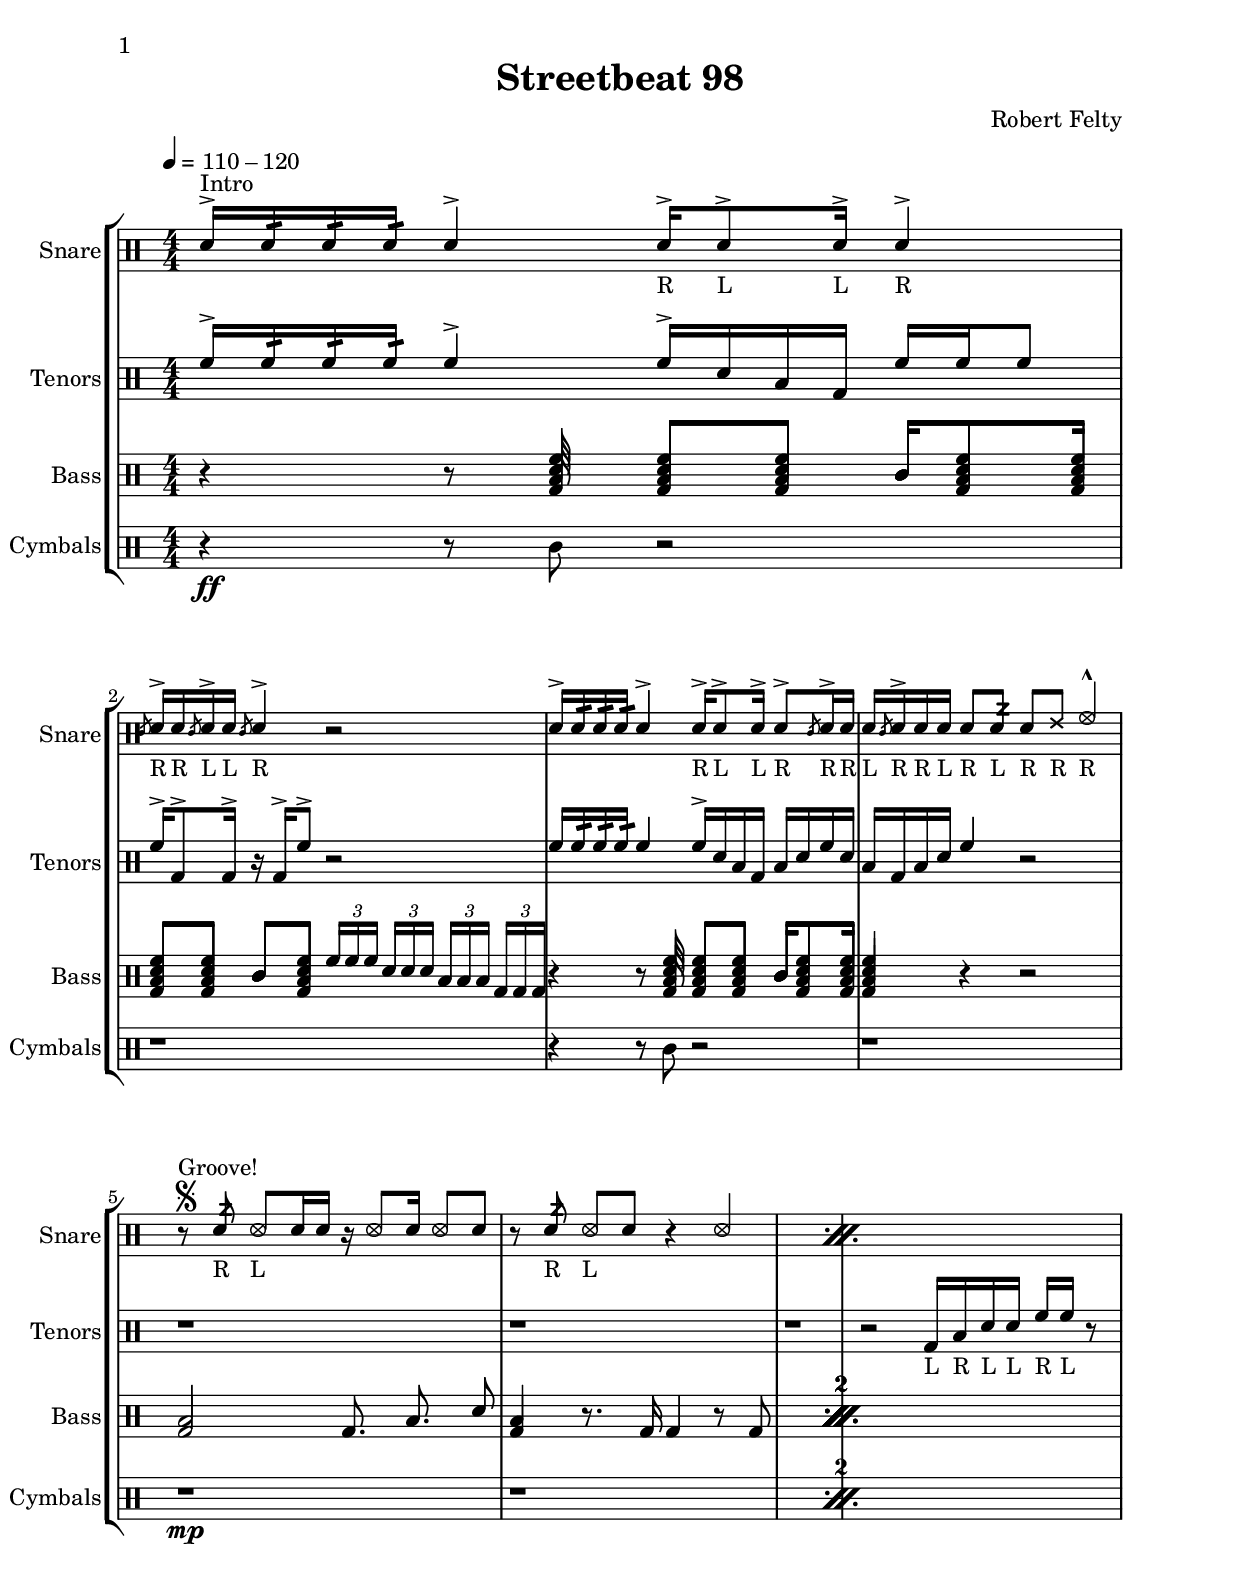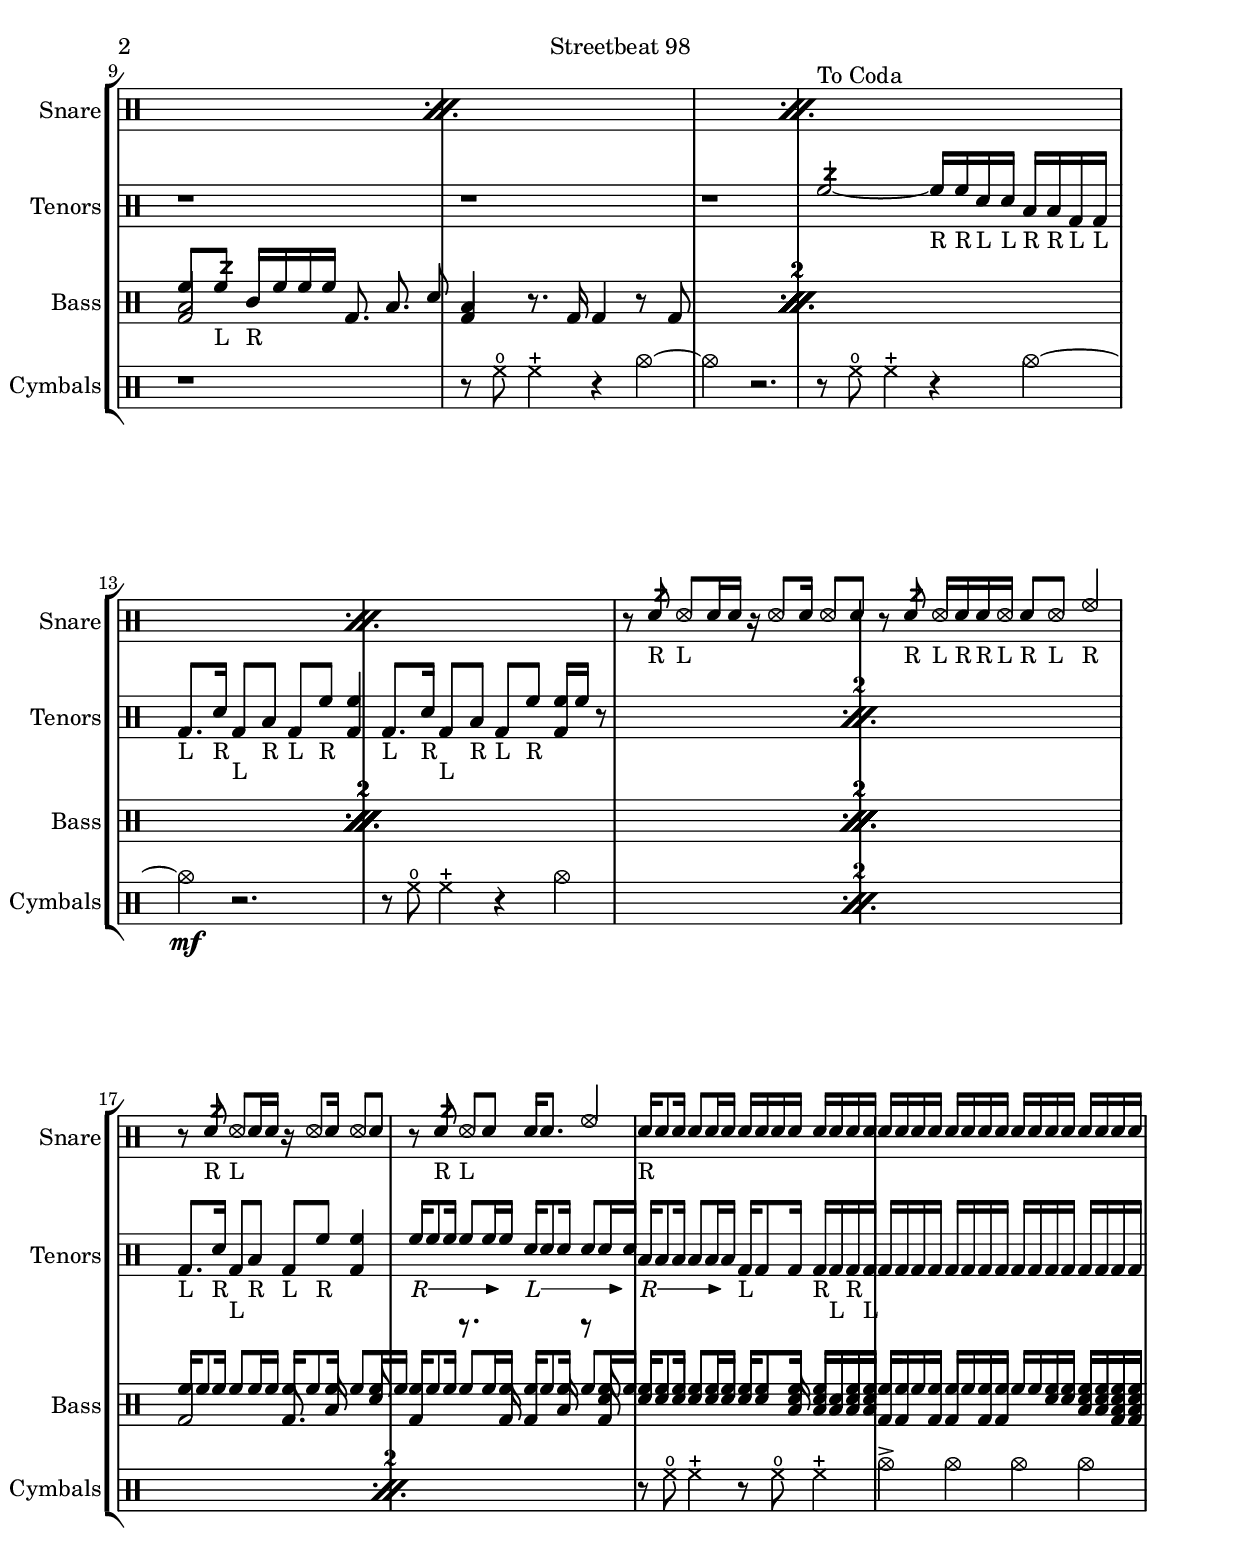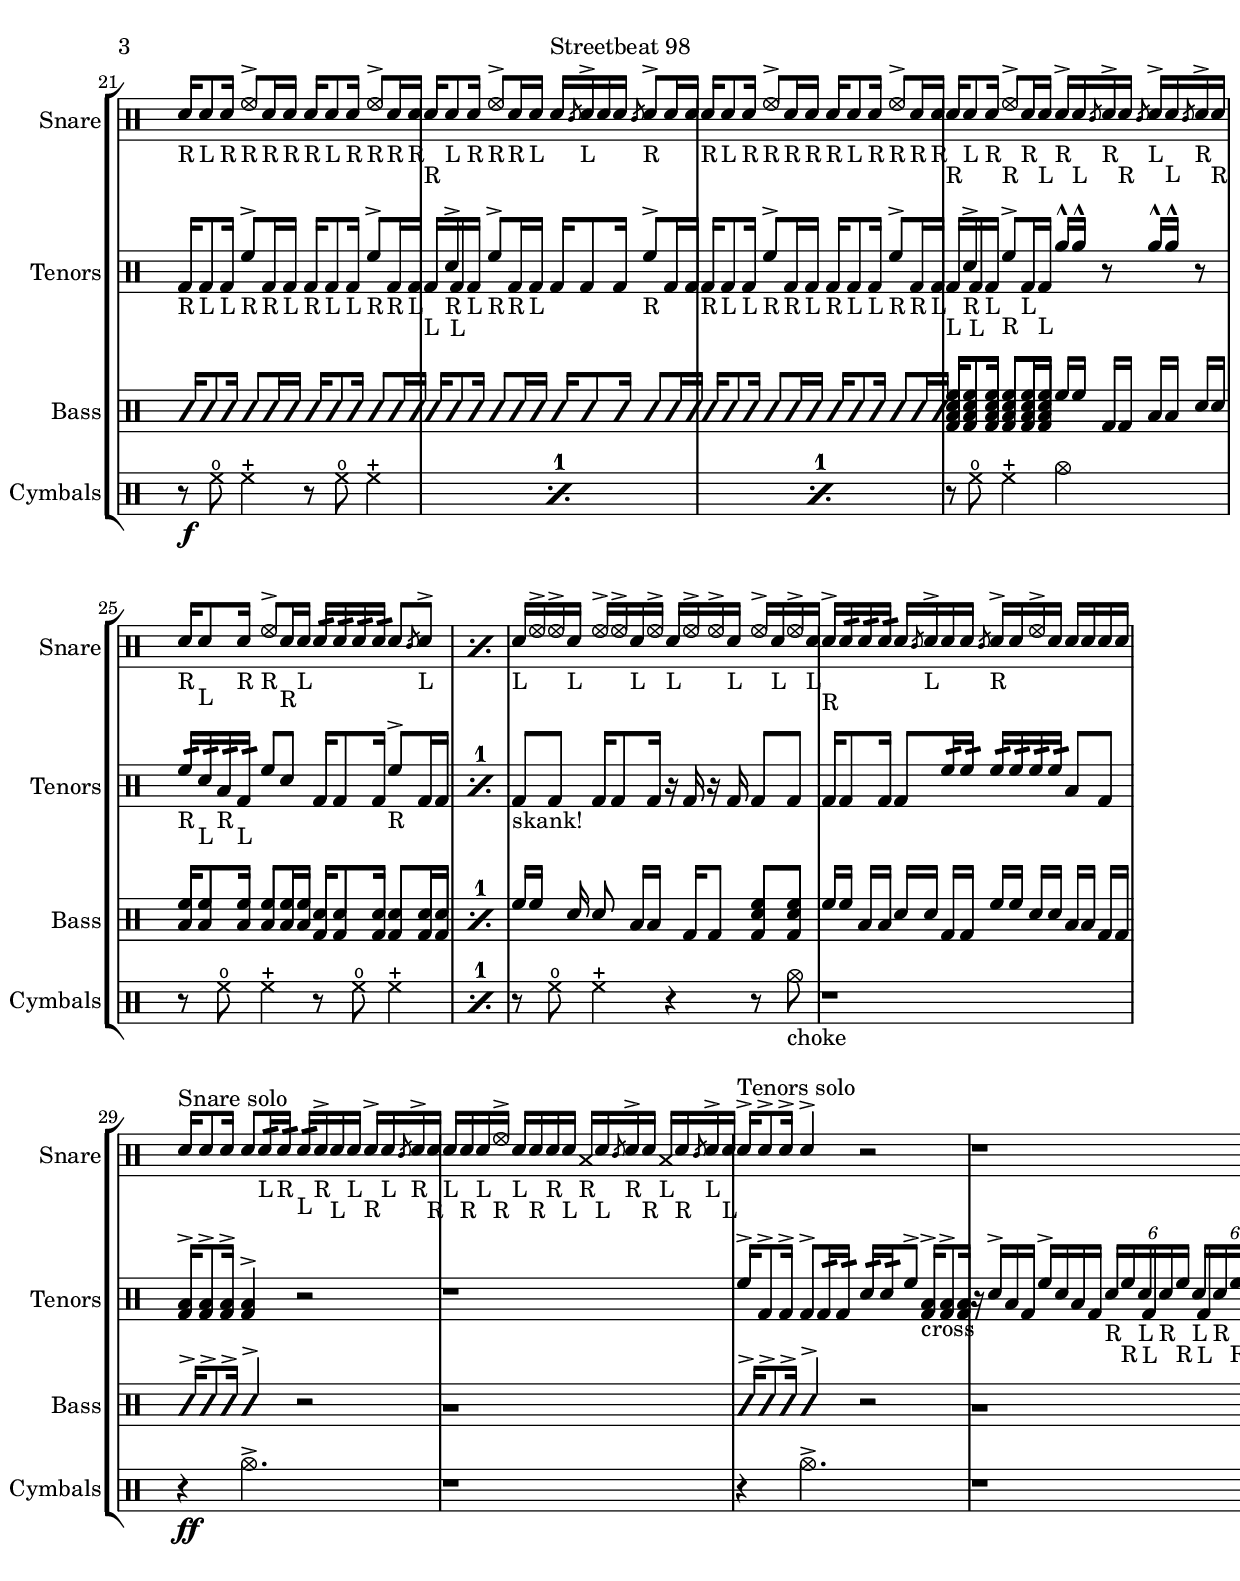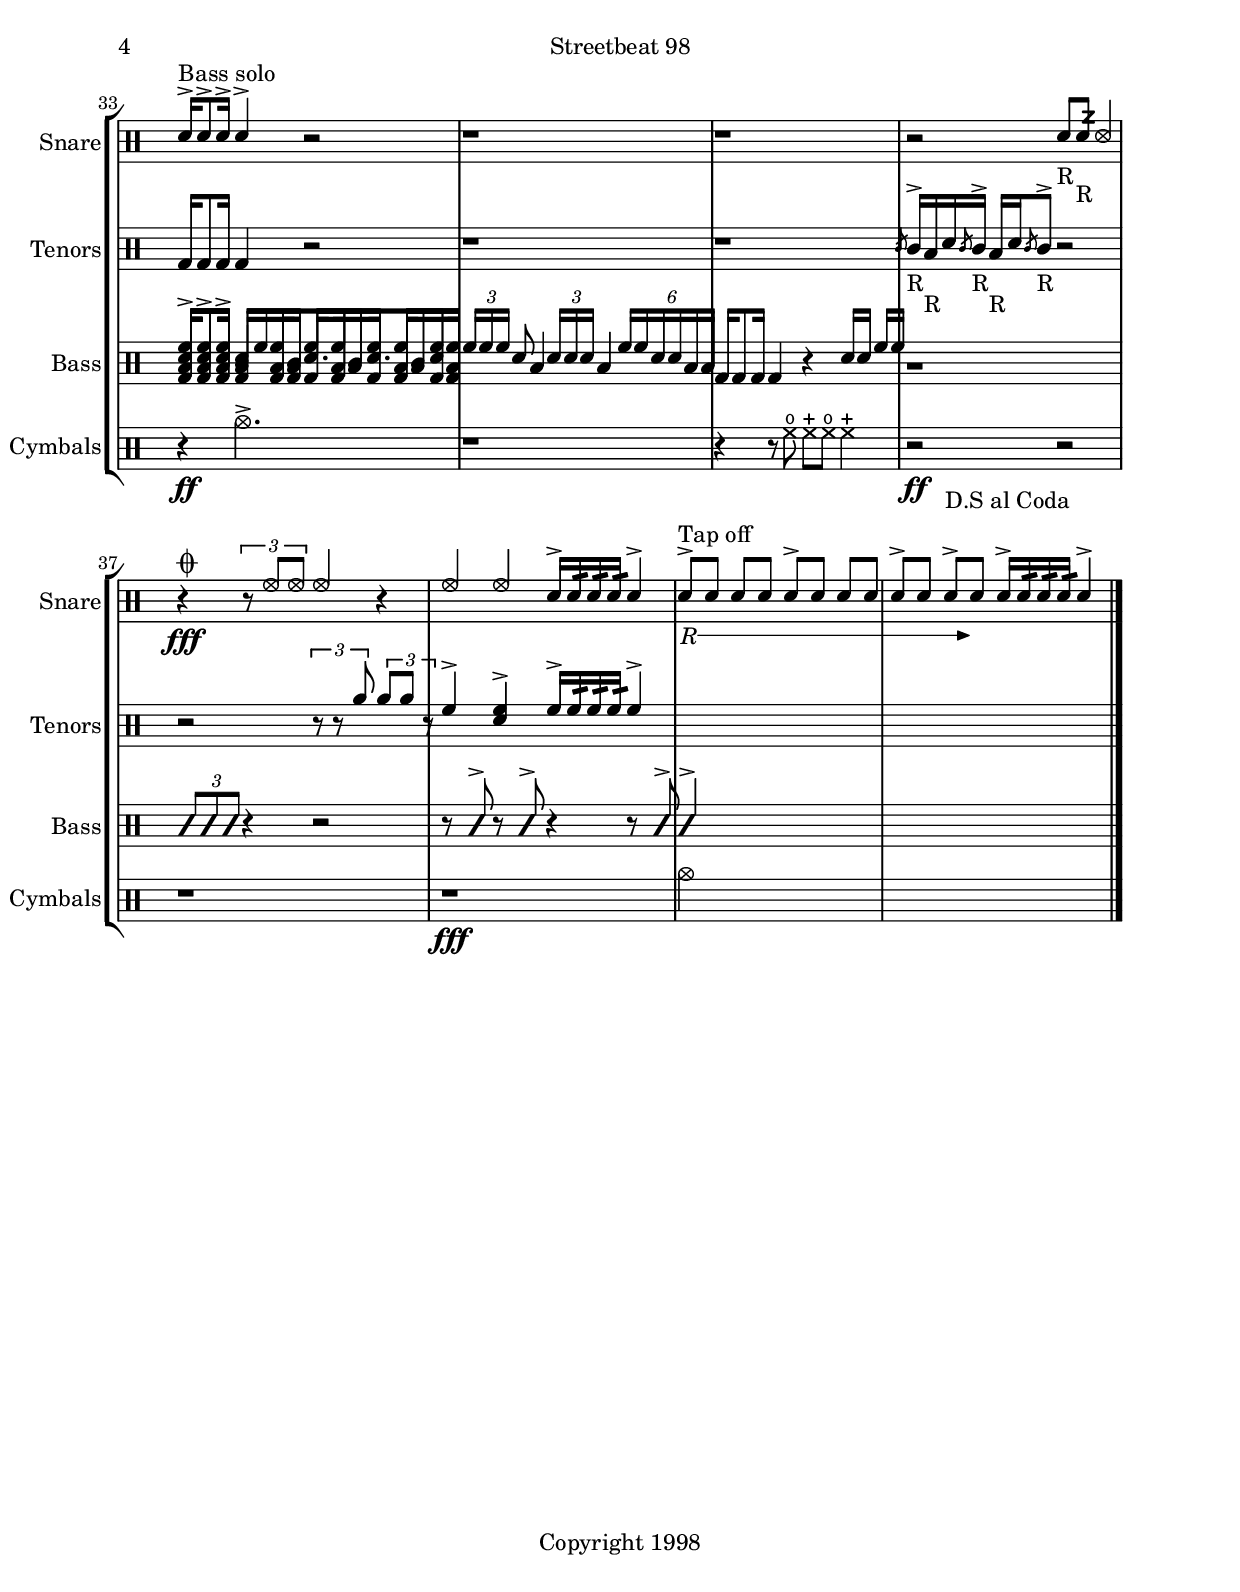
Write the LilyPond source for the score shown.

\version "2.24.0"
global = {
\overrideTimeSignatureSettings
        4/4        % timeSignatureFraction
        1/4        % baseMomentFraction
        #'(1 1 1 1)    % beatStructure
        #'()       % beamExceptions
  \time 4/4
  \numericTimeSignature
	\override MultiMeasureRest.expand-limit = #3
}

% general definitions and settings I like for my drumline notation
\layout {
	\context {
		\name Unison
		\type "Engraver_group"
		%\consists "Drum_notes_engraver" TODO makes double heads -ugly
		%\consists "Dynamic_engraver" TODO dynamics are placed on the staff instead of under
		\consists "Rest_engraver"
		\consists "Midi_control_change_performer"
		\consists "Percent_repeat_engraver"
		\consists "Tuplet_engraver"
		\consists "Note_heads_engraver"
		\consists "Script_engraver"
		\consists "Text_engraver"
		\consists "Text_mark_engraver"
		\consists "Stem_engraver"
		\consists "Auto_beam_engraver"
		\consists "Beam_engraver"
		\consists "Rhythmic_column_engraver"
		\consists "Pitch_squash_engraver"
		squashedPosition = #0
		\override NoteHead.style = #'slash
			\override Stem.length = #7
		%\hide Stem
		\stemUp
		\alias DrumVoice
	}
}

rflam = #(define-music-function (dur) (ly:duration?)
#{ \drummode { 
			\override Stem.length = #4
\slashedGrace sna8 
			\override Stem.length = #7
sn$dur ^> _"R" } #})

lflam = #(define-music-function (dur) (ly:duration?)
#{ \drummode { 
			\override Stem.length = #4
	\slashedGrace sna8 
			\override Stem.length = #7
	sn$dur ^> _"L" } #} )

snr = #(define-music-function (dur) (ly:duration?)
  #{ \drummode { sn$dur _"R" } #} )

snl = #(define-music-function (dur) (ly:duration?)
  #{ \drummode { sn$dur _"L" } #} )

br = #(define-music-function (dur) (ly:duration?)
  #{ \drummode { sn$dur _"R" } #} )

bz = #(define-music-function (dur) (ly:duration?)
  #{ \drummode { 
		\once \override TextScript.extra-offset = #'(.4 . -2.5)
sn$dur ^\z
} #} )
bzl = #(define-music-function (dur) (ly:duration?)
  #{ \drummode { 
		\once \override TextScript.extra-offset = #'(.4 . -2.5)
sn$dur ^\z
_"L"
} #} )

bzr = #(define-music-function (dur) (ly:duration?)
  #{ \drummode { 
		\once \override TextScript.extra-offset = #'(.4 . -2.5)
^\z
sn$dur 
_"R"
		\revert TextScript.extra-offset
} #} )

buzzSymbol = \markup \path #0.25
#(let ((x 1/2) (y 1/2))
`((moveto ,x ,(- y)) (lineto ,(- x) ,(- y))
(lineto ,x ,y) (lineto ,(- x) ,y)))

applyBuzzSymbol = #(grob-transformer 'stencil
  (lambda (grob orig)
   (let* ((yex (ly:stencil-extent orig Y))
          (ypos (interval-index yex CENTER ))
          (sten (grob-interpret-markup grob buzzSymbol)))
    (ly:stencil-add orig
     (ly:stencil-translate-axis sten ypos Y)))))
buzz = \tweak Stem.stencil \applyBuzzSymbol \etc

doublePercentWithCount =
  #(define-music-function (length count) (ly:duration? number?)
     (make-music 'DoublePercentEvent
                 'length (ly:duration-length length)
                 'repeat-count count ))
percentWithCount =
  #(define-music-function (length count) (ly:duration? number?)
     (make-music 'PercentEvent
                 'length (ly:duration-length length)
                 'repeat-count count ))



startSlashedGraceMusic = {
  \override NoteHead.font-size = #-6
	\override Flag.stroke-style = "grace"
}


stopSlashedGraceMusic = {
  \revert NoteHead.font-size
	\revert Flag.stroke-style 
}

#(define snareConfig '(
         (claves        default   #f           5)
         (snare           default   #f           1)
         (buzz           default   #f           1)
         (hihat           cross     #f           2)
         (backstick   cross     #f     -1)
         (losidestick      xcircle   #f      1)
         (hisidestick          xcircle   #f      3)))
#(define tenorConfig '(
         (spock        default   #f           5)
         (one           default   #f           3)
         (two           default     #f           1)
         (three   default     #f     -1)
         (four   default     #f     -3)
         (hightom        default   #f           5)
         (himidtom           default   #f           3)
         (lowmidtown           default     #f           1)
         (lowtom   default     #f     -1)
         (highfloortom   default     #f     -1)
         (lowfloortom      default   #f      -3)))
#(define bassConfig '(
         (oneb           default   #f           3)
         (twob           default     #f           1)
         (threeb   default     #f     -1)
         (bassdrum   default     #f     -3)))
titledPiece = {}
AutoBarline = {}
AutoEndMovementBarline = \bar "|."
drumPitchNames.spock = #'spock
drumPitchNames.one = #'one
drumPitchNames.two = #'two
drumPitchNames.three = #'three
drumPitchNames.four = #'four
drumPitchNames.oneb = #'oneb
drumPitchNames.twob = #'twob
drumPitchNames.threeb = #'threeb
drumPitchNames.fourb = #'bassdrum
drumPitchNames.click = #'claves
drumPitchNames.stickshot = #'hihat
drumPitchNames.rimshot = #'hisidestick
drumPitchNames.rimclick = #'losidestick
drumPitchNames.backstick = #'backstick
drumPitchNames.buzz = #'buzz
midiDrumPitches.spock = e'
midiDrumPitches.one = a
midiDrumPitches.two = a
midiDrumPitches.three = d
midiDrumPitches.four = d
midiDrumPitches.snare = e
midiDrumPitches.buzz = c


arrow = #(define-music-function (mymarkup) (markup?)
#{ 
		\override TextSpanner.bound-padding = #1.0
  \override TextSpanner.style = #'line
  \override TextSpanner.bound-details.right.arrow = ##t
	\override TextSpanner.bound-details.left.text = #mymarkup
  \override TextSpanner.bound-details.right.padding = #0.6
	\override TextSpanner.bound-details.right.stencil-align-dir-y = #CENTER
  \override TextSpanner.bound-details.left.stencil-align-dir-y = #CENTER
	\textSpannerDown
						#}
						)



% The individual instrument parts for this piece
topbass = 
	\drummode {
  r4 r8 oneb8 oneb8 oneb8 click16 oneb8 oneb16
	oneb8 oneb8 click8 oneb8 \tuplet 3/2 { oneb16 oneb16 oneb16 } s8 s4
  r4 r8 oneb8 oneb8 oneb8 click16 oneb8 oneb16
	oneb4 r4 r2
	% bar 5
	s1
	s1
  \set countPercentRepeats = ##t 
	\doublePercentWithCount 1*2 2
	% bar 9
	oneb8 \buzz oneb8_"L" click16_"R" oneb16 oneb16 oneb16 s2
	s1
  \doublePercentWithCount 1*2 2
	% bar 13
  \doublePercentWithCount 1*2 2
  \doublePercentWithCount 1*2 2
	% bar 17
	\repeat unfold 2 {oneb16 oneb8 oneb16 oneb8 oneb16 oneb16} 
	\repeat unfold 2 {oneb16 oneb8 oneb16 oneb8 oneb16 oneb16} 
	\repeat unfold 2 {oneb16 oneb8 oneb16 oneb8 oneb16 oneb16} 
	\repeat unfold 16 {oneb16}
	% bar 21
  \new Unison {
		\repeat unfold 2 {oneb16 oneb8 oneb16 oneb8 oneb16 oneb16} 
		\repeat unfold 2 {oneb16 oneb8 oneb16 oneb8 oneb16 oneb16} 
		\repeat unfold 2 {oneb16 oneb8 oneb16 oneb8 oneb16 oneb16} 
  }
	oneb16 oneb8 oneb16 oneb8 oneb16 oneb16 oneb16 oneb16 s8 s4
	% bar 25
		oneb16 oneb8 oneb16 oneb8 oneb16 oneb16 s2
		s1
		%\percentWithCount 1*1 1
		oneb16 oneb16 s8 s4 s4 oneb8 oneb8
		oneb16 oneb16 s8 s4 oneb16 oneb16 s8 s4
		% bar 29
		\new Unison { oneb16^>\ff oneb8^> oneb16^> oneb4^> } r2
		r1
    \new Unison { oneb16^>\ff oneb8^> oneb16^> oneb4^> } r2
		r1
		% bar 33 Bass solo
		oneb16^> oneb8^> oneb16^> \repeat unfold 4 { click16 oneb16 oneb16 }
		\tuplet 3/2 { oneb16 oneb16 oneb16 } s8 s4 s4 \tuplet 6/4 { oneb16 oneb16 twob16 twob 16 threeb16 threeb16 }
		s2 r4 s8 oneb16 oneb16
		r1
		% bar 37
		\new Unison { \tuplet 3/2 { oneb8 oneb8 oneb8 } } r4 r2
		r8 \new Unison { oneb8^> r8 oneb8^> r4 r8 oneb8^> 
		oneb4^> s1 s2 }
	}

secondbass = {
	\drummode {
		%\stemUp
  s4 s8 twob8 twob8 twob8 click16 twob8 twob16
	twob8 twob8 click8 twob8 s8 \tuplet 3/2 { twob16 twob16 twob16 } s4
  s4 s8 twob8 twob8 twob8 click16 twob8 twob16
	twob4 s4 s2
	% bar 5
	s2. s8 twob8
	s1
  \doublePercentWithCount 1*2 2
	% bar 9
	s2. s8 twob8
	s1
  \doublePercentWithCount 1*2 2
	% bar 13
  \doublePercentWithCount 1*2 2
  \doublePercentWithCount 1*2 2
	% bar 17
	s2. s8 twob8
	s2. s8 twob8
	twob16 twob8 twob16 twob8 twob16 twob16 twob16 twob8 twob16 \repeat unfold 4 {twob16}
	s2 s8 \repeat unfold 6 {twob16}
	% bar 21 - unison written from the topbass
	s1
	s1
	s1
	twob16 twob8 twob16 twob8 twob16 twob16 s4 s8 twob16 twob16 
	% bar 25
	s2 twob16 twob8 twob16 twob8 twob16 twob16 
	s1 % repeat written elsewhere
	s8 s16 twob16 twob8 s8 s4 twob8 twob8
	s4 twob16 twob16 s8 s8 twob16 twob16 s4
	% bar 29 unison written in topbass
	s1
	s1
	s1
	s1
	% bar 33 bass solo
	twob16 twob8 twob16 twob4 twob8. twob8. twob8
	s8 twob8 s8 \tuplet 3/2 { twob16 twob16 twob16 } s2
	s2 s4 twob16 twob16 s8
	s1
	% bar 37
	}
}
thirdbass = {
	\drummode {
  %\set countPercentRepeats = ##t
  s4 s8 threeb8 threeb8 threeb8 click16 threeb8 threeb16
	threeb8 threeb8 click8 threeb8 s4 \tuplet 3/2 { threeb16 threeb16 threeb16 } s8 
  s4 s8 threeb8 threeb8 threeb8 click16 threeb8 threeb16
	threeb4 s4 s2
	% bar 5
	threeb2 s8. threeb8. s8
	threeb4 s2.
  \doublePercentWithCount 1*2 2
	% bar 9
	threeb2 s8. threeb8. s8
	threeb4 s2.
  \doublePercentWithCount 1*2 2
	% bar 13
  \doublePercentWithCount 1*2 2
  \doublePercentWithCount 1*2 2
	% bar 17 
	s2 s8. threeb16 s4
	s2 s8. threeb16 s4
	s2 s8. \repeat unfold 5 {threeb16}
	s2. \repeat unfold 4 {threeb16}
	% bar 21 - unison written from the topbass
	s1
	s1
	s1
	threeb16 threeb8 threeb16 threeb8 threeb16 threeb16 s4 threeb16 threeb16 s8
	% bar 25
	threeb16 threeb8 threeb16 threeb8 threeb16 threeb16 s2
	s1 % repeat sign marked elsewhere
	s4 s8 threeb16 threeb16 s2
	s8 threeb16 threeb16 s4 s4 threeb16 threeb16 s8 
	% bar 29 unison marked elsewhere
	s1
	s1
	s1
	s1
	% bar 33 bass solo
	\repeat unfold 5 { threeb16 threeb8 } threeb16 
	s4 threeb4 threeb4 s4
	s1
	% bar 37 - unison in topbass
	s1
	s1
	s1



	}
}
bottombass = {
	\drummode {
  s4 s8 fourb8 fourb8 fourb8 click16 fourb8 fourb16
	fourb8 fourb8 click8 fourb8 s8 s4 \tuplet 3/2 { fourb16 fourb16 fourb16 } 
  s4 s8 fourb8 fourb8 fourb8 click16 fourb8 fourb16
	fourb4 s4 s2
	% bar 5
	fourb2 fourb8. s16 s4
	fourb4 r8. fourb16 fourb4 r8 fourb8
  \set countPercentRepeats = ##t
  \doublePercentWithCount 1*2 2
	% bar 9
	fourb2 fourb8. s16 s4
	fourb4 r8. fourb16 fourb4 r8 fourb8
  \doublePercentWithCount 1*2 2
	% bar 13
  \doublePercentWithCount 1*2 2
  \doublePercentWithCount 1*2 2
	% bar 17
	fourb2 fourb8. s16 s4
	fourb4 r8. fourb16 fourb4 r8 fourb8
	s1
	fourb16 fourb8 fourb16 fourb8  fourb16 fourb16 s4. fourb16 fourb16
	% bar 21 - unison written from the topbass
	s1
	s1
	s1
	fourb16 fourb8 fourb16 fourb8 fourb16 fourb16 s8 fourb16 fourb16 s4 
	% bar 25
	s2 fourb16 fourb8 fourb16 fourb8 fourb16 fourb16
	\percentWithCount 1*1 1
	s2 s16 fourb16 fourb8 fourb8 fourb8
	s4 s8 fourb16 fourb16 s4 s8 fourb16 fourb16
	% bar 29 unison in topbass
	s1
	s1
	s1
	s1
	% bar 33 bass solo
	\repeat unfold 2 { fourb16 fourb8 fourb16 fourb8 fourb16 fourb16 }
	s1
	fourb16 fourb8 fourb16 fourb4 s2
	s1
	% bar 37 unison is in top bass
	s1
	s1
	s1
	s1
\fine
	}
}


%Default Score Layout
\header{
	instrumentation = \markup { \with-url #'"scheme:(d-BookInstrumentation)" "Full Score"}
	title = "Streetbeat 98"
	composer = "Robert Felty"
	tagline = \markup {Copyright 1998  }
}

\layout{
	\context {
			\Score
			\override StaffGrouper.staff-staff-spacing.padding = #2
    \override StaffGrouper.staff-staff-spacing.basic-distance = #1
	}
	\context {
		\DrumStaff
		\accepts Unison
	}
}


%#(set-default-paper-size "a4" 'landscape)
#(set-default-paper-size "a4" )
\paper {
	indent = 0
	top-margin = 2\cm
	bottom-margin = 2\cm
	right-margin = 2\cm
	left-margin = 2\cm
	oddHeaderMarkup = \markup {
			\fill-line
			{
				\fromproperty #'page:page-number-string                   %% left
				 \if \should-print-page-number \fromproperty #'header:title  %% center
				" "                                                       %% right
			 }
	}
	evenHeaderMarkup = \oddHeaderMarkup
}

thescore = 
 \new StaffGroup <<
	 % this makes it so that adding flams doesn't adjust the spacing between notes
	\override Score.SpacingSpanner.strict-note-spacing = ##t

	\new DrumStaff = "Snare" <<
		\new DrumVoice {
		\tempo 4 = 110-120
		\set Staff.instrumentName = "Snare"
		\set Staff.shortInstrumentName = "Snare"
		% tremolo settings are to get nice diddle notation
		\override StemTremolo.slope = #0.25
		\override StemTremolo.beam-width = #1.5
		\override Stem.length = #7
		% we set the beam positions to be fixed so that they are horizontal, and not sloped
		\override Beam.positions = #'(4 . 4)
		\set DrumStaff.drumStyleTable = #(alist->hash-table snareConfig)
		\set DrumStaff.drumPitchTable = #(alist->hash-table midiDrumPitches)
		\global 
		\version "2.24.0"
	\drummode {
		\stemUp
		sn16^> \repeat unfold 3 { sn16:32  } sn4^> \snr16^> \snl8^> \snl16^> \snr4^> 
		\rflam16 sn16_"R" \lflam16 sn16_"L" \rflam4 r2
		sn16^> \repeat unfold 3 { sn16:32  } sn4^> \snr16^> \snl8^> \snl16^> \snr8^>  \rflam16 \snr16
		\snl16 \rflam16 \snr16 \snl16 \snr8 \buzz sn8_L \snr8 stickshot8_"R" rimshot4^^_"R"
		 % bar 5
		\repeat percent 5 { r8 \buzz sn8_"R" rimclick8_L  sn16 sn16 r16 rimclick8 sn16 rimclick8 sn8
		r8 \buzz sn8_"R" rimclick8_"L" sn8 r4 rimclick4 }
		 % bar 9
		r8 \buzz sn8_"R" rimclick8_L  sn16 sn16 r16 rimclick8 sn16 rimclick8 sn8
		r8 \buzz sn8_"R" rimclick16_"L" \snr16 \snr16 rimclick16_"L" \snr8 rimclick8_"L" rimshot4_"R"
		 % bar 17
		r8 \buzz sn8_"R" rimclick8_L  sn16 sn16 r16 rimclick8 sn16 rimclick8 sn8
		r8 \buzz sn8_"R" rimclick8_"L" sn8 sn16 sn8. rimshot4
		sn16_"R" sn8 sn16 sn8 sn16 sn16 \repeat unfold 8 {sn16}
		\repeat unfold 16 {sn16}
		 % bar 21
		\repeat unfold 2 { \snr16 \snl8 \snr16 rimshot8_"R"^> \snr16 \snr16 }
		\snr16 \snl8 \snr16 rimshot8_"R"^> \snr16 \snl16 sn16 \lflam16 sn16 sn16 \rflam8 sn16 sn16 
		\repeat unfold 2 { \snr16 \snl8 \snr16 rimshot8_"R"^> \snr16 \snr16 }
		\snr16 \snl8 \snr16 rimshot8_"R"^> \snr16 \snl16 sn16^>_"R" \snl16 \rflam16 \snr16 \lflam16 \snl16 \rflam16 \snr16 
		 % bar 25
		\snr16 \snl8 \snr16 rimshot8_"R"^> \snr16 \snl16 \repeat unfold 4 { sn16:32  } sn8 \lflam8^>
		\percentWithCount 1*1 1
		\repeat unfold 2 { \snl16 rimshot16^> rimshot16^> } \snl16 rimshot16^>  \snl16 rimshot16^> rimshot16^> \snl16 rimshot16^> \snl16 rimshot16^> \snl16
		\snr16^> \repeat unfold 3 { sn16:32  } sn16 \lflam16^> sn16 sn16 \rflam16 sn16 rimshot16^> \repeat unfold 5 { sn16 }

		 % bar 29 snare solo
		sn16 sn8 sn16 sn8 \snl16:32 \snr16:32 \snl16:32 \snr16^> \snl16 \snl16 \snr16^> \snl16 \rflam16 \snr16
		\buzz \snl16 \snr16 \snl16 rimshot16_"R"^> \snl16 \snr16 \snr16 \snl16 backstick16_"R" sn16_"L" \rflam16 \snr16 backstick16_"L" \snr16 \lflam16 \snl16
		sn16^> sn8^> sn16^> sn4^> r2
		r1
		 % bar 33
		sn16^> sn8^> sn16^> sn4^> r2
		r1
		r1
		r2 \snr8 \buzz sn8_"R" rimclick4
		 % bar 37
		r4\fff \tuplet 3/2 { r8 rimshot8 rimshot8 } rimshot4 r4
		rimshot4 rimshot4 sn16^> sn16:32 sn16:32 sn16:32 sn4^>
		\arrow "R" sn8^>\startTextSpan 
		^"Tap off"
		sn8 sn8 sn8 sn8^> sn8 sn8 sn8
		sn8^> sn8 sn8^> sn8 \stopTextSpan sn16^> sn16:32 sn16:32 sn16:32 sn4^>

		\fine
	}

	}
	\new DrumVoice {
		^"Intro"
% Sign at bar 5
\repeat unfold 4 { s1 } \segno
^"Groove!"
% Go to coda at bar 12
\repeat unfold 7 { s1 } s2^"To Coda" s2
% snare solo bar 29
\repeat unfold 16 { s1 }
^"Snare solo"
% tenors solo bar 31
\repeat unfold 2 { s1 }
^"Tenors solo"
%\sectionLabel "Tenors solo"
% bass solo bar 33
\repeat unfold 2 { s1 }
^"Bass solo"
% coda is at bar 37
\repeat unfold 3 { s1 }
s1
s1\coda 

	}
	>>
	\new DrumStaff = "Tenors" <<
		\tempo 4 = 110-120
		\set Staff.instrumentName = "Tenors"
		\set Staff.shortInstrumentName = "Tenors"
		\override StemTremolo.slope = #0.25
		\override StemTremolo.beam-width = #1.5
		\override Beam.positions = #'(5 . 5)
		\set DrumStaff.drumStyleTable = #(alist->hash-table tenorConfig)
		\set DrumStaff.drumPitchTable = #(alist->hash-table midiDrumPitches)
		\global 
		\version "2.24.0"
	\drummode {
		\stemUp
		one16^> \repeat unfold 3 { one16:32 } one4^> one16^> two16 three16 four16 one16 one16 one8
		one16^> four8^> four16^> r16  four16^> one8^> r2
		one16 \repeat unfold 3 { one16:32 } one4 one16^> two16 three16 four16 three16 two16 one16 two16 three16 four16 three16 two16 one4 r2
		% bar 5
		r1
		r1
		r1
		r2 four16_"L" three16_"R" two16_"L" two16_"L" one16_"R" one16_"L" r8
		% bar9
		r1
		r1
		r1
		\buzz one2~ one16_"R" one16_"R" two16_"L" two16_"L" three16_"R" three16_"R" four16_"L" four16_"L"
		% bar 13
		four8._"L"  two16_"R" four8_"L" three8_"R" four8_"L" one8_"R"  < four one >4
		four8._"L"  two16_"R" four8_"L" three8_"R" four8_"L" one8_"R"  < four one >16 one16 r8
  \set countPercentRepeats = ##t
  \doublePercentWithCount 1*2 2
		% bar 17
		four8._"L"  two16_"R" four8_"L" three8_"R" four8_"L" one8_"R"  < four one >4
	\arrow "R" one16\startTextSpan one8 one16 one8 one16 one16\stopTextSpan \arrow "L" two16\startTextSpan two8 two16 two8 two16 two16\stopTextSpan
		\arrow "R" three16\startTextSpan three8 three16 three8 three16 three16\stopTextSpan four16_"L" four8 four16 \repeat unfold 2 {four16_"R" four16_"L"}
		\repeat unfold 16 {four16}
		% bar 21
		\repeat unfold 2 { four16_"R" four8_"L" four16_"L" one8_"R"^> four16_"R" four16_"L" }
		four16_"L" two16_"R"^> four16_"L" four16_"L" one8_"R"^> four16_"R" four16_"L" four16 four8 four16 one8_"R"^> four16 four16
		\repeat unfold 2 { four16_"R" four8_"L" four16_"L" one8_"R"^> four16_"R" four16_"L" }
		four16_"L" two16_"R"^> four16_"L" four16_"L" one8_"R"^> four16_"L" four16_"L" \repeat unfold 2 { spock16^^ spock16^^ r8 }
		% bar 25
		one16:32_"R" two16:32_"L" three16:32_"R" four16:32_"L" one8 two8 four16 four8 four16 one8_"R"^> four16 four16
		\percentWithCount 1*1 1
		four8_"skank!" four8 four16 four8 four16 r16 four16 r 16 four16 four8 four8
		four16 four8 four16 four8 \repeat unfold 6 { one16:32 } three8 four8
		% bar 29
		< three four >16^> < three four>8^> < three four>16^> <three four>4^> r2
		r1
		one16^> four8^> four16^> four8^> four16:32 four16:32 two16:32 two16:32 one8^> < three four >16^>_"cross"^> < three four >8^> < three four >16
		r16 two16^> three16 four16 one16^> two16 three16 four16 \tuplet 6/4 { two16_"R" one16_"R" two16_"L" four16_"L" two16_"R" one16_"R" } \tuplet 6/4 { two16_"L" four16_"L" two16_"R" one16_"R" two16_"L" four16_"L" } 
		% bar 33
		four16 four8 four16 four4 r2
		r1
		r1
		\repeat unfold 2 { \rflam16 three16_"R" two16 } \rflam8 r2
		% bar 37 coda
		r2 \tuplet 3/2 { r8 r8 spock8 } \tuplet 3/2 { spock8 spock8 r8 }
		one4^> < one two >4^> one16^> one16:32 one16:32 one16:32 one4^>
		s1
		s1
		\fine
	}

	>>
	\new DrumStaff = "Bass" <<
		\tempo 4 = 110-120
		\set Staff.instrumentName = "Bass"
		\set Staff.shortInstrumentName = "Bass"
		\set DrumStaff.drumStyleTable = #(alist->hash-table bassConfig)
		\set DrumStaff.drumPitchTable = #(alist->hash-table midiDrumPitches)
		\new DrumVoice {
			\voiceOne
			% we use this silent voice just to force line breaks every 4 bars
			\repeat unfold 10 {
				s1 \noBreak s1 \noBreak
				s1 \noBreak s1 \break
			}
		}
		\new DrumVoice { 
			\override Staff.Rest.Y-offset = 0
			\override Beam.positions = #'(5 . 5) 
			\voiceOne \topbass 
		}
		\new DrumVoice { \override Beam.positions = #'(5 . 5) \voiceOne \secondbass }
		\new DrumVoice { \override Beam.positions = #'(5 . 5) \voiceOne \thirdbass }
		\new DrumVoice { \override Beam.positions = #'(5 . 5) \voiceOne \bottombass }
		\global 
		>>
		\new DrumStaff = "Cymbals" <<
			\tempo 4 = 110-120
			\set Staff.instrumentName = "Cymbals"
			\set Staff.shortInstrumentName = "Cymbals"
			\global 
			\new DrumVoice {
						\drummode {
  r4 r8 four8 r2
	r1
  r4 r8 four8 r2
	r1
	% bar 5
	r1
	r1
  \set countPercentRepeats = ##t
  \doublePercentWithCount 1*2 2
	% bar 9
		r1
		r8 openhihat closedhihat4 r4 cymc4 ~
		cymc4 r2.
		r8 openhihat closedhihat4 r4 cymc4 ~
		% bar 13
		cymc4 r2.
		r8 openhihat closedhihat4 r4 cymc4
  \doublePercentWithCount 1*2 2
	% bar 17
  \doublePercentWithCount 1*2 2
		r8 openhihat closedhihat4 r8 openhihat closedhihat4 
		cymc4^> cymc cymc cymc
		% bar 21
		r8 openhihat8 closedhihat4 r8 openhihat8 closedhihat4
  \percentWithCount 1*1 1
  \percentWithCount 1*1 1
		r8 openhihat8 closedhihat4 cymc2
		% bar 25
		r8 openhihat8 closedhihat4 r8 openhihat8 closedhihat4
		\percentWithCount 1*1 1
		r8 openhihat8 closedhihat4 r4 r8 cymc8_"choke"
		r1
		% bar 29
		r4 cymc2.^>
		r1
		r4 cymc2.^>
		r1
		% bar 33
		r4 cymc2.^>
		r1
		r4 r8 hho8 hhc8 hho8 hhc4
		r2 r2
		% bar 37
		r1
		r1
		cymc4 s4 s2
		s1
		\fine
	}

				}
			\new DrumVoice {
				\ff
% bar 5
\repeat unfold 4 { s1 } \mp
% bar 13
\repeat unfold 8 { s1 } \mf
% bar 21
\repeat unfold 8 { s1 } \f
% bar 29
\repeat unfold 8 { s1 } \ff
% bar 33 
\repeat unfold 4 { s1 } \ff
\repeat unfold 3 { s1 } \ff
s2_"      D.S al Coda"  s2
% bar 37 
\repeat unfold 1 { s1 } \fff


			}
		>>
>>
\score { %Start of Movement
\thescore
}
\include "articulate.ly"
\score {
	\unfoldRepeats
	\thescore
	\midi {}
}
